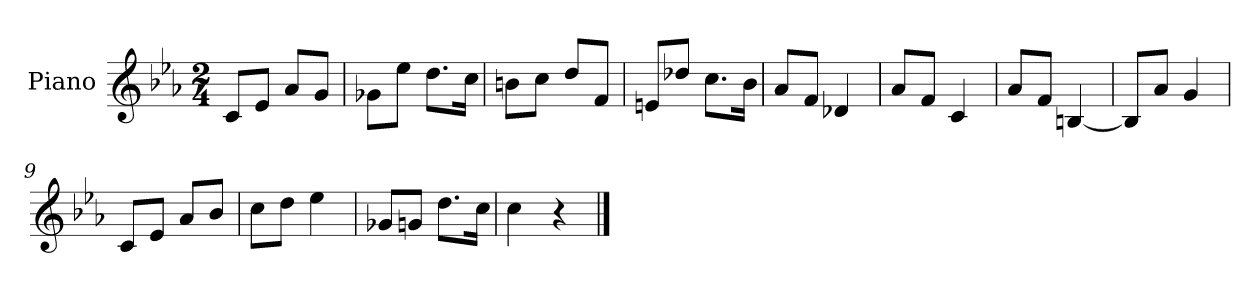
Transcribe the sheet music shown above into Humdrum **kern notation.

**kern
*part1
*staff1
*I"Piano
*I'Pno.
*clefG2
*k[b-e-a-]
*M2/4
*MM120
=1
8c/L
8e-/J
8a-/L
8g/J
=2
8g-X\L
8ee-\J
8.dd\L
16cc\Jk
=3
8bn\L
8cc\J
8dd/L
8f/J
=4
8en/L
8dd-X/J
8.cc\L
16b-\Jk
=5
8a-/L
8f/J
4d-X/
=6
8a-/L
8f/J
4c/
=7
8a-/L
8f/J
[4Bn/
=8
8B/L]
8a-/J
4g/
=9
8c/L
8e-/J
8a-/L
8b-/J
=10
8cc\L
8dd\J
4ee-\
!!LO:LB:g=z
=11
8g-X/L
8gn/J
8.dd\L
16cc\Jk
=12
4cc\
4r
==
*-
